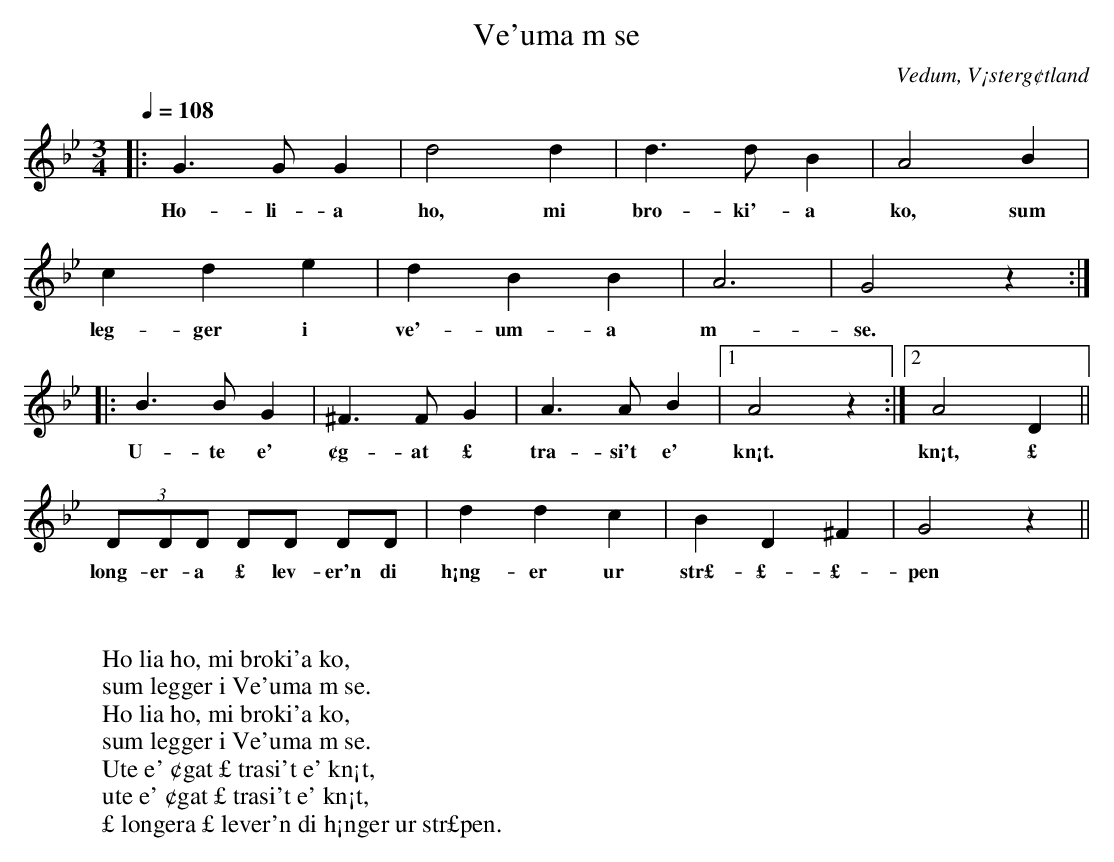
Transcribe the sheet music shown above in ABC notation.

X:1
T:Ve'uma m se
O:Vedum, V¡sterg¢tland
W:
W:
W:Ho lia ho, mi broki'a ko,
W:sum legger i Ve'uma m se.
W:Ho lia ho, mi broki'a ko,
W:sum legger i Ve'uma m se.
W:Ute e' ¢gat £ trasi't e' kn¡t,
W:ute e' ¢gat £ trasi't e' kn¡t,
W:£ longera £ lever'n di h¡nger ur str£pen.
M:3/4
L:1/8
Q:1/4=108
K:Gm
|:G3GG2 | d4 d2 | d3d B2 | A4 B2|
w:Ho-li-a ho, mi bro-ki'-a ko, sum
c2d2e2 |d2 B2 B2 | A6 | G4z2 :|
w:leg-ger i ve'-um-a m -se.
|:B3BG2 | ^F3FG2 | A3AB2 |1 A4z2 :|2 A4 D2 ||
w:U-te e' ¢g-at £ tra-si't e' kn¡t. kn¡t, £
(3DDD DD DD| d2d2c2 | B2D2^F2 | G4z2 ||
w:long-er-a £ lev-er'n di h¡ng-er ur str£-£-£-pen
